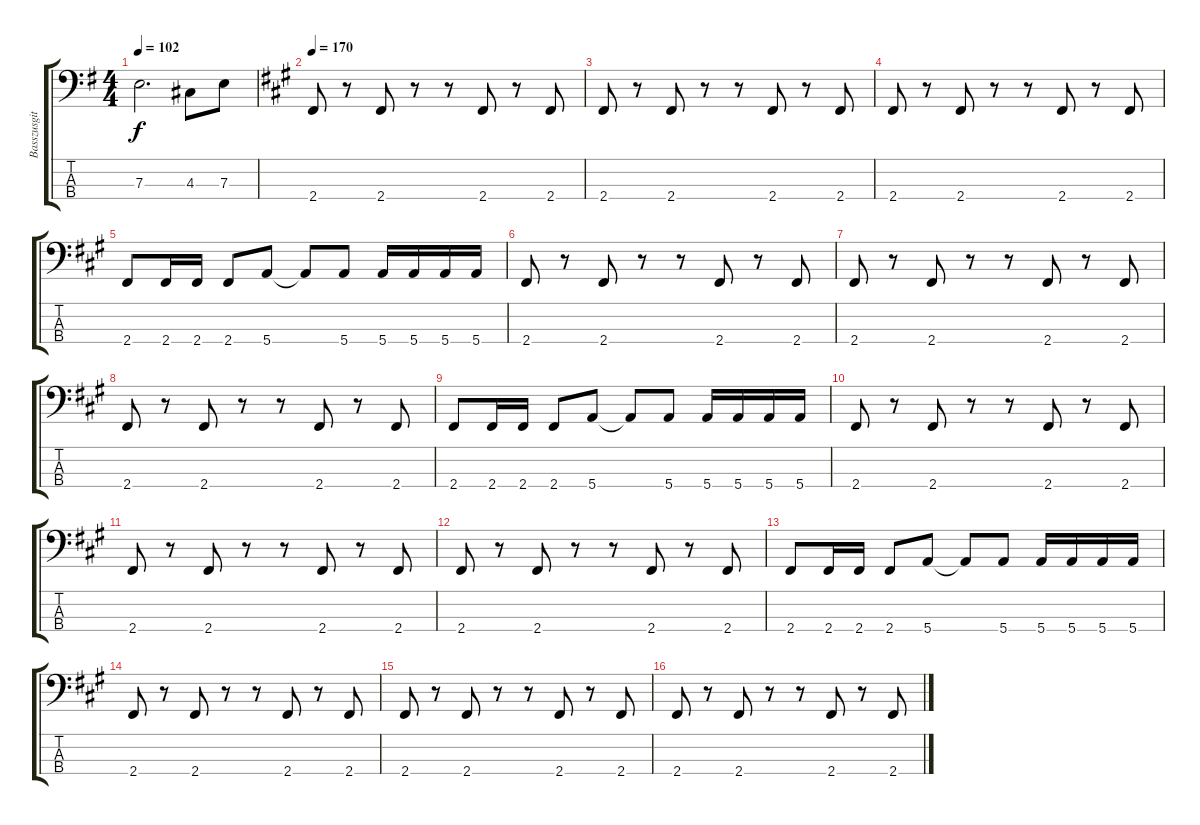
\track ("Basszusgitár (Steve Harris)" "Basszusgit") {instrument electricbasspick}
\staff {score tabs}
\tuning (G2 D2 A1 E1) {hide}
\ts (4 4)
\tempo 102
\clef f4
\ks g
7.3{t}.2{d dy f} 4.3.8 7.3.8 |
\tempo 170
\ks a
2.4.8 r.8 2.4.8 r.8 r.8 2.4.8 r.8 2.4.8 |
2.4.8 r.8 2.4.8 r.8 r.8 2.4.8 r.8 2.4.8 |
2.4.8 r.8 2.4.8 r.8 r.8 2.4.8 r.8 2.4.8 |
2.4.8 2.4.16 2.4.16 2.4.8 5.4.8 5.4{t}.8 5.4.8 5.4.16 5.4.16 5.4.16 5.4.16 |
2.4.8 r.8 2.4.8 r.8 r.8 2.4.8 r.8 2.4.8 |
2.4.8 r.8 2.4.8 r.8 r.8 2.4.8 r.8 2.4.8 |
2.4.8 r.8 2.4.8 r.8 r.8 2.4.8 r.8 2.4.8 |
2.4.8 2.4.16 2.4.16 2.4.8 5.4.8 5.4{t}.8 5.4.8 5.4.16 5.4.16 5.4.16 5.4.16 |
2.4.8 r.8 2.4.8 r.8 r.8 2.4.8 r.8 2.4.8 |
2.4.8 r.8 2.4.8 r.8 r.8 2.4.8 r.8 2.4.8 |
2.4.8 r.8 2.4.8 r.8 r.8 2.4.8 r.8 2.4.8 |
2.4.8 2.4.16 2.4.16 2.4.8 5.4.8 5.4{t}.8 5.4.8 5.4.16 5.4.16 5.4.16 5.4.16 |
2.4.8 r.8 2.4.8 r.8 r.8 2.4.8 r.8 2.4.8 |
2.4.8 r.8 2.4.8 r.8 r.8 2.4.8 r.8 2.4.8 |
2.4.8 r.8 2.4.8 r.8 r.8 2.4.8 r.8 2.4.8
